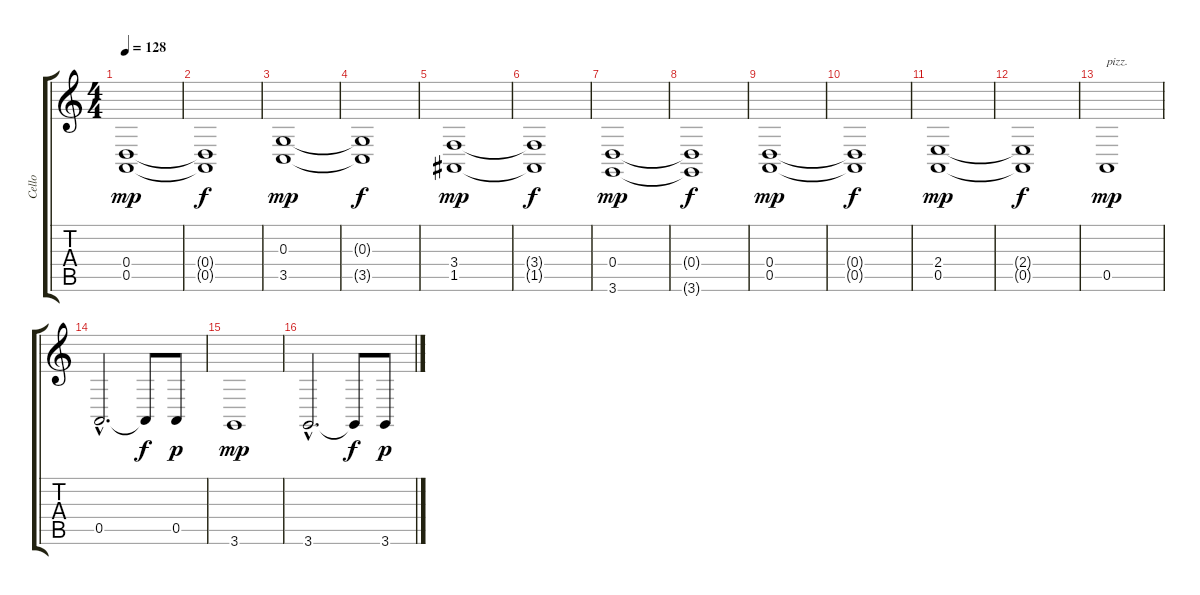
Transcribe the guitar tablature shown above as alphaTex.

\track ("Cello" "Cello") {instrument cello}
\staff {score tabs}
\tuning (E4 B3 G3 D3 A2 E2) {hide}
\ts (4 4)
\tempo 128
\clef g2
\ks c
(0.4 0.5).1{dy mp} |
(0.4{t} 0.5{t}).1{dy f} |
(0.3 3.5).1{dy mp} |
(0.3{t} 3.5{t}).1{dy f} |
(3.4 1.5).1{dy mp} |
(3.4{t} 1.5{t}).1{dy f} |
(0.4 3.6).1{dy mp} |
(0.4{t} 3.6{t}).1{dy f} |
(0.4 0.5).1{dy mp} |
(0.4{t} 0.5{t}).1{dy f} |
(2.4 0.5).1{dy mp} |
(2.4{t} 0.5{t}).1{dy f} |
0.5.1{txt "pizz." dy mp volume 16 instrument pizzicatostrings} |
0.5{hac}.2{d} 0.5{t}.8{dy f} 0.5.8{dy p} |
3.6.1{dy mp} |
3.6{hac}.2{d} 3.6{t}.8{dy f} 3.6.8{dy p}
